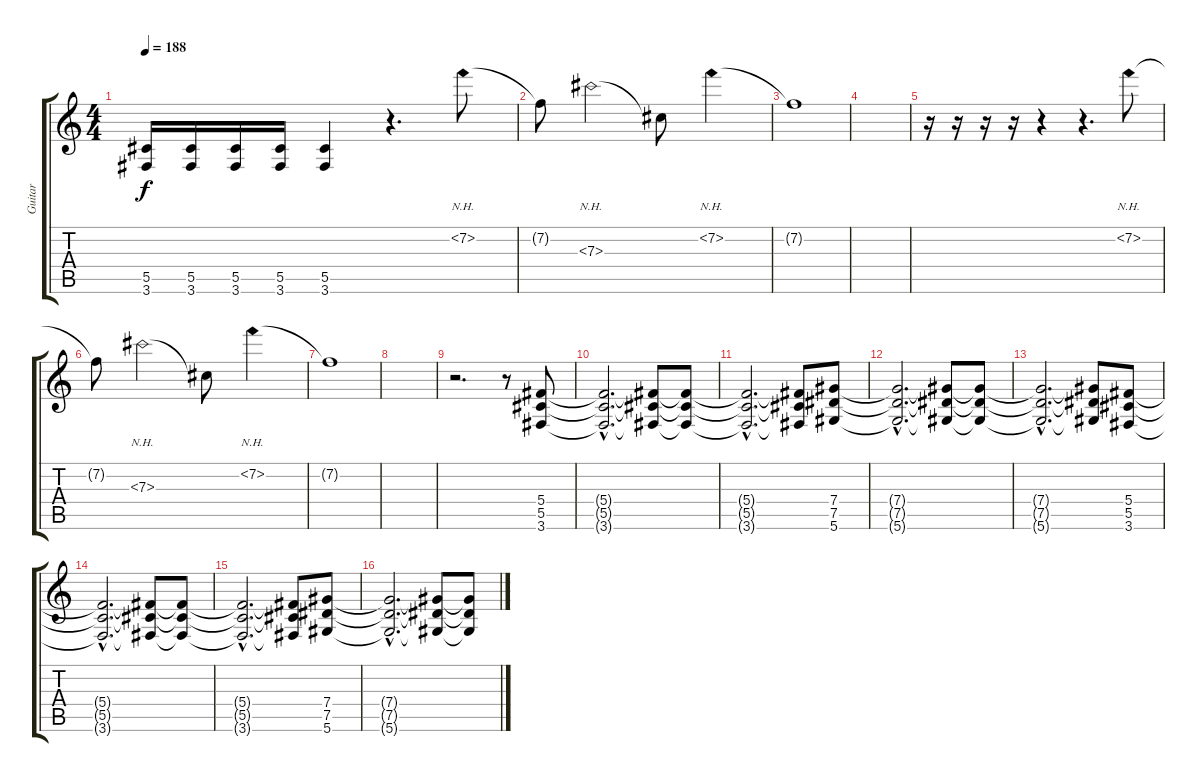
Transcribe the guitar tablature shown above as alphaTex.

\track ("Guitar" "Guitar") {instrument distortionguitar}
\staff {score tabs}
\tuning (Eb4 Bb3 Gb3 Db3 Ab2 Eb2) {hide}
\ts (4 4)
\tempo 188
\clef g2
\ks c
(5.5 3.6).16{dy f} (5.5 3.6).16 (5.5 3.6).16 (5.5 3.6).16 (5.5 3.6).4 r.4{d} 7.2{nh}.8 |
7.2{t}.8 7.3{nh}.2 7.3{t}.8 7.2{nh}.4 |
7.2{t}.1 |
|
r.16 r.16 r.16 r.16 r.4 r.4{d} 7.2{nh}.8 |
7.2{t}.8 7.3{nh}.2 7.3{t}.8 7.2{nh}.4 |
7.2{t}.1 |
|
r.2{d} r.8 (5.4 5.5 3.6).8 |
(5.4{hac t} 5.5{hac t} 3.6{hac t}).2{d} (5.4{t} 5.5{t} 3.6{t}).8 (5.4{t} 5.5{t} 3.6{t}).8 |
(5.4{hac t} 5.5{hac t} 3.6{hac t}).2{d} (5.4{t} 5.5{t} 3.6{t}).8 (7.4 7.5 5.6).8 |
(7.4{hac t} 7.5{hac t} 5.6{hac t}).2{d} (7.4{t} 7.5{t} 5.6{t}).8 (7.4{t} 7.5{t} 5.6{t}).8 |
(7.4{hac t} 7.5{hac t} 5.6{hac t}).2{d} (7.4{t} 7.5{t} 5.6{t}).8 (5.4 5.5 3.6).8 |
(5.4{hac t} 5.5{hac t} 3.6{hac t}).2{d} (5.4{t} 5.5{t} 3.6{t}).8 (5.4{t} 5.5{t} 3.6{t}).8 |
(5.4{hac t} 5.5{hac t} 3.6{hac t}).2{d} (5.4{t} 5.5{t} 3.6{t}).8 (7.4 7.5 5.6).8 |
(7.4{hac t} 7.5{hac t} 5.6{hac t}).2{d} (7.4{t} 7.5{t} 5.6{t}).8 (7.4{t} 7.5{t} 5.6{t}).8
